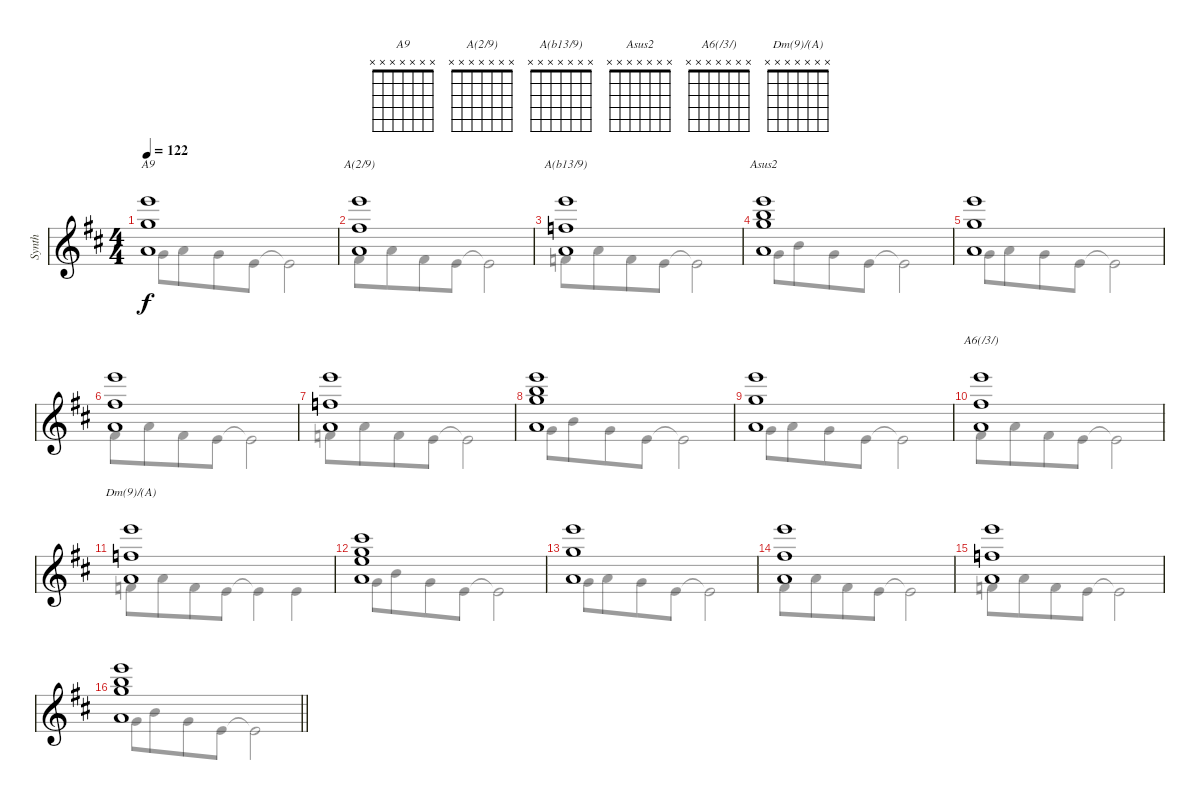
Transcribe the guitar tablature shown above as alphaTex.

\track ("Synth" "Synth") {instrument pad4choir}
\staff {score}
\tuning (E5 B4 G4 D4 A3 E3 B2) {hide}
\chord ("A9" x x x x x x x)
\chord ("A(2/9)" x x x x x x x)
\chord ("A(b13/9)" x x x x x x x)
\chord ("Asus2" x x x x x x x)
\chord ("A6(/3/)" x x x x x x x)
\chord ("Dm(9)/(A)" x x x x x x x)
\voice
\ts (4 4)
\tempo 122
\clef g2
\ks d
(3.1 17.2 2.3).1{ch "A9" dy f} |
(2.1 17.2 2.3).1{ch "A(2/9)"} |
(1.1 17.2 2.3).1{ch "A(b13/9)"} |
(3.1 12.2 21.3 7.4).1{ch "Asus2"} |
(3.1 17.2 2.3).1 |
(2.1 17.2 2.3).1 |
(1.1 17.2 2.3).1 |
(3.1 12.2 21.3 7.4).1 |
(3.1 17.2 2.3).1 |
(2.1 17.2 2.3).1{ch "A6(/3/)"} |
(1.1 17.2 2.3).1{ch "Dm(9)/(A)"} |
(3.1 5.2 2.3 23.4).1 |
(3.1 17.2 2.3).1 |
(2.1 17.2 2.3).1 |
(1.1 17.2 2.3).1 |
\barLineRight lightlight
(3.1 12.2 2.3 26.4).1
\voice
\clef g2
\ottava regular
\simile none
\ks d
5.4.8{dy f} 7.4.8{beam merge} 5.4.8 2.4.8 2.4{t}.2 |
4.4.8 7.4.8{beam merge} 4.4.8 2.4.8 2.4{t}.2 |
3.4.8 7.4.8{beam merge} 3.4.8 2.4.8 2.4{t}.2 |
10.5.8 14.5.8{beam merge} 10.5.8 7.5.8 7.5{t}.2 |
5.4.8 7.4.8{beam merge} 5.4.8 2.4.8 2.4{t}.2 |
4.4.8 7.4.8{beam merge} 4.4.8 2.4.8 2.4{t}.2 |
3.4.8 7.4.8{beam merge} 3.4.8 2.4.8 2.4{t}.2 |
10.5.8 14.5.8{beam merge} 10.5.8 7.5.8 7.5{t}.2 |
5.4.8 7.4.8{beam merge} 5.4.8 2.4.8 2.4{t}.2 |
4.4.8 7.4.8{beam merge} 4.4.8 2.4.8 2.4{t}.2 |
3.4.8 7.4.8{beam merge} 3.4.8 2.4.8 2.4{t}.4 2.4.4 |
10.5.8 14.5.8{beam merge} 10.5.8 7.5.8 7.5{t}.2 |
5.4.8 7.4.8{beam merge} 5.4.8 2.4.8 2.4{t}.2 |
4.4.8 7.4.8{beam merge} 4.4.8 2.4.8 2.4{t}.2 |
3.4.8 7.4.8{beam merge} 3.4.8 2.4.8 2.4{t}.2 |
\barLineRight lightlight
10.5.8 14.5.8{beam merge} 10.5.8 7.5.8 7.5{t}.2
